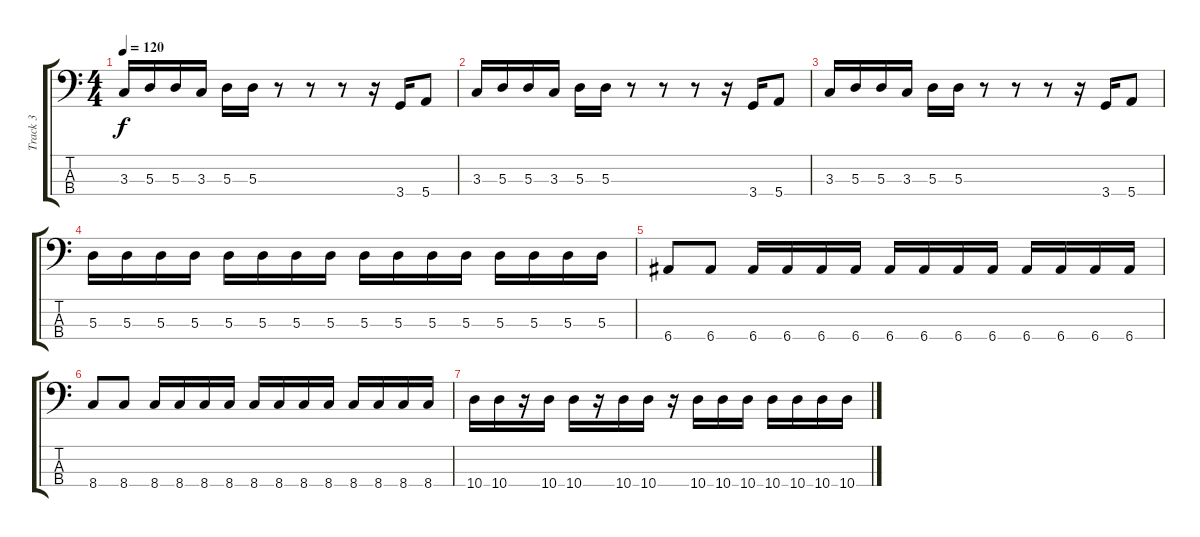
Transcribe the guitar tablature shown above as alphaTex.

\track ("Track 3" "Track 3") {instrument electricbassfinger}
\staff {score tabs}
\tuning (G2 D2 A1 E1) {hide}
\ts (4 4)
\tempo 120
\clef f4
\ks c
3.3.16{dy f} 5.3.16 5.3.16 3.3.16 5.3.16 5.3.16 r.8 r.8 r.8 r.16 3.4.16 5.4.8 |
3.3.16 5.3.16 5.3.16 3.3.16 5.3.16 5.3.16 r.8 r.8 r.8 r.16 3.4.16 5.4.8 |
3.3.16 5.3.16 5.3.16 3.3.16 5.3.16 5.3.16 r.8 r.8 r.8 r.16 3.4.16 5.4.8 |
5.3.16 5.3.16 5.3.16 5.3.16 5.3.16 5.3.16 5.3.16 5.3.16 5.3.16 5.3.16 5.3.16 5.3.16 5.3.16 5.3.16 5.3.16 5.3.16 |
6.4.8 6.4.8 6.4.16 6.4.16 6.4.16 6.4.16 6.4.16 6.4.16 6.4.16 6.4.16 6.4.16 6.4.16 6.4.16 6.4.16 |
8.4.8 8.4.8 8.4.16 8.4.16 8.4.16 8.4.16 8.4.16 8.4.16 8.4.16 8.4.16 8.4.16 8.4.16 8.4.16 8.4.16 |
10.4.16 10.4.16 r.16 10.4.16 10.4.16 r.16 10.4.16 10.4.16 r.16 10.4.16 10.4.16 10.4.16 10.4.16 10.4.16 10.4.16 10.4.16
